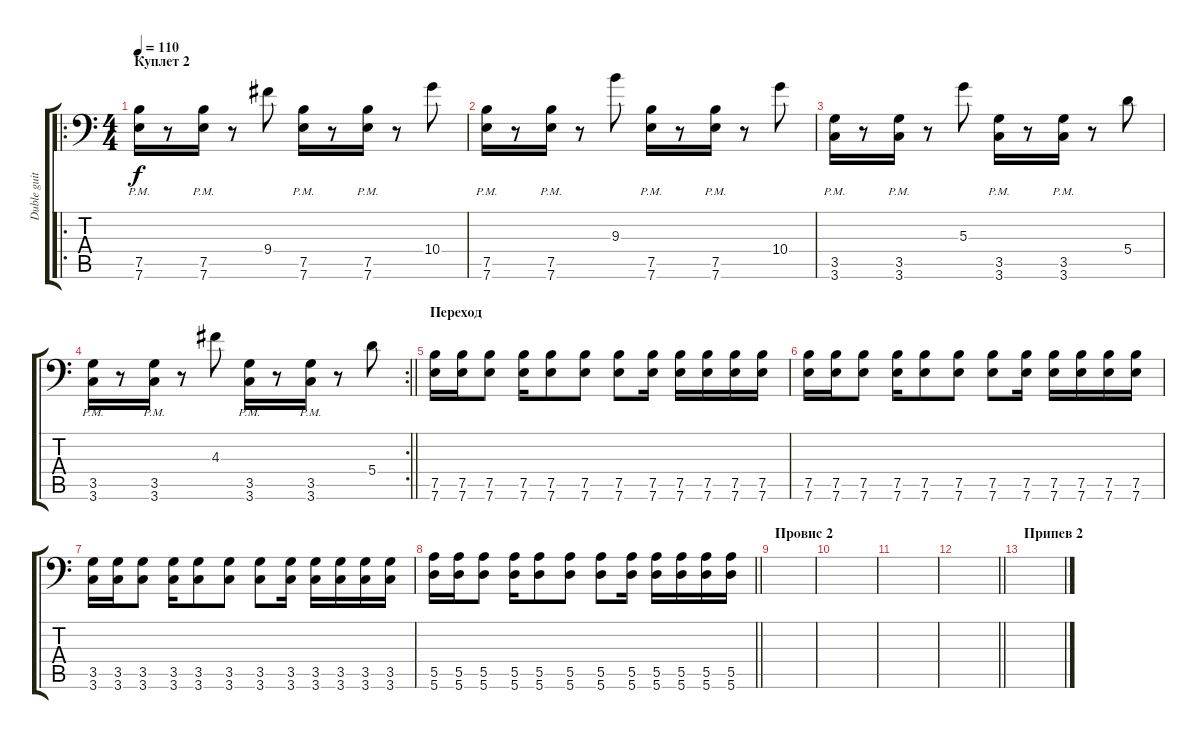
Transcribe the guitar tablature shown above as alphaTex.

\track ("Duble guitar" "Duble guit") {instrument distortionguitar}
\staff {score tabs}
\tuning (B3 G3 D3 A2 E2 A1) {hide}
\ro
\ts (4 4)
\section ("" "Куплет 2")
\tempo 110
\clef f4
\ks c
(7.5{pm} 7.6).16{dy f} r.8 (7.5{pm} 7.6).16 r.8 9.4.8 (7.5{pm} 7.6).16 r.8 (7.5{pm} 7.6).16 r.8 10.4.8 |
(7.5{pm} 7.6).16 r.8 (7.5{pm} 7.6).16 r.8 9.3.8 (7.5{pm} 7.6).16 r.8 (7.5{pm} 7.6).16 r.8 10.4.8 |
(3.5{pm} 3.6).16 r.8 (3.5{pm} 3.6).16 r.8 5.3.8 (3.5{pm} 3.6).16 r.8 (3.5{pm} 3.6).16 r.8 5.4.8 |
\rc 2
\barLineRight lightlight
(3.5{pm} 3.6).16 r.8 (3.5{pm} 3.6).16 r.8 4.3.8 (3.5{pm} 3.6).16 r.8 (3.5{pm} 3.6).16 r.8 5.4.8 |
\section ("" "Переход")
(7.5 7.6).16 (7.5 7.6).16 (7.5 7.6).8 (7.5 7.6).16 (7.5 7.6).8 (7.5 7.6).8 (7.5 7.6).8 (7.5 7.6).16 (7.5 7.6).16 (7.5 7.6).16 (7.5 7.6).16 (7.5 7.6).16 |
(7.5 7.6).16 (7.5 7.6).16 (7.5 7.6).8 (7.5 7.6).16 (7.5 7.6).8 (7.5 7.6).8 (7.5 7.6).8 (7.5 7.6).16 (7.5 7.6).16 (7.5 7.6).16 (7.5 7.6).16 (7.5 7.6).16 |
(3.5 3.6).16 (3.5 3.6).16 (3.5 3.6).8 (3.5 3.6).16 (3.5 3.6).8 (3.5 3.6).8 (3.5 3.6).8 (3.5 3.6).16 (3.5 3.6).16 (3.5 3.6).16 (3.5 3.6).16 (3.5 3.6).16 |
\barLineRight lightlight
(5.5 5.6).16 (5.5 5.6).16 (5.5 5.6).8 (5.5 5.6).16 (5.5 5.6).8 (5.5 5.6).8 (5.5 5.6).8 (5.5 5.6).16 (5.5 5.6).16 (5.5 5.6).16 (5.5 5.6).16 (5.5 5.6).16 |
\section ("" "Провис 2")
|
|
|
\barLineRight lightlight
|
\section ("" "Припев 2")
